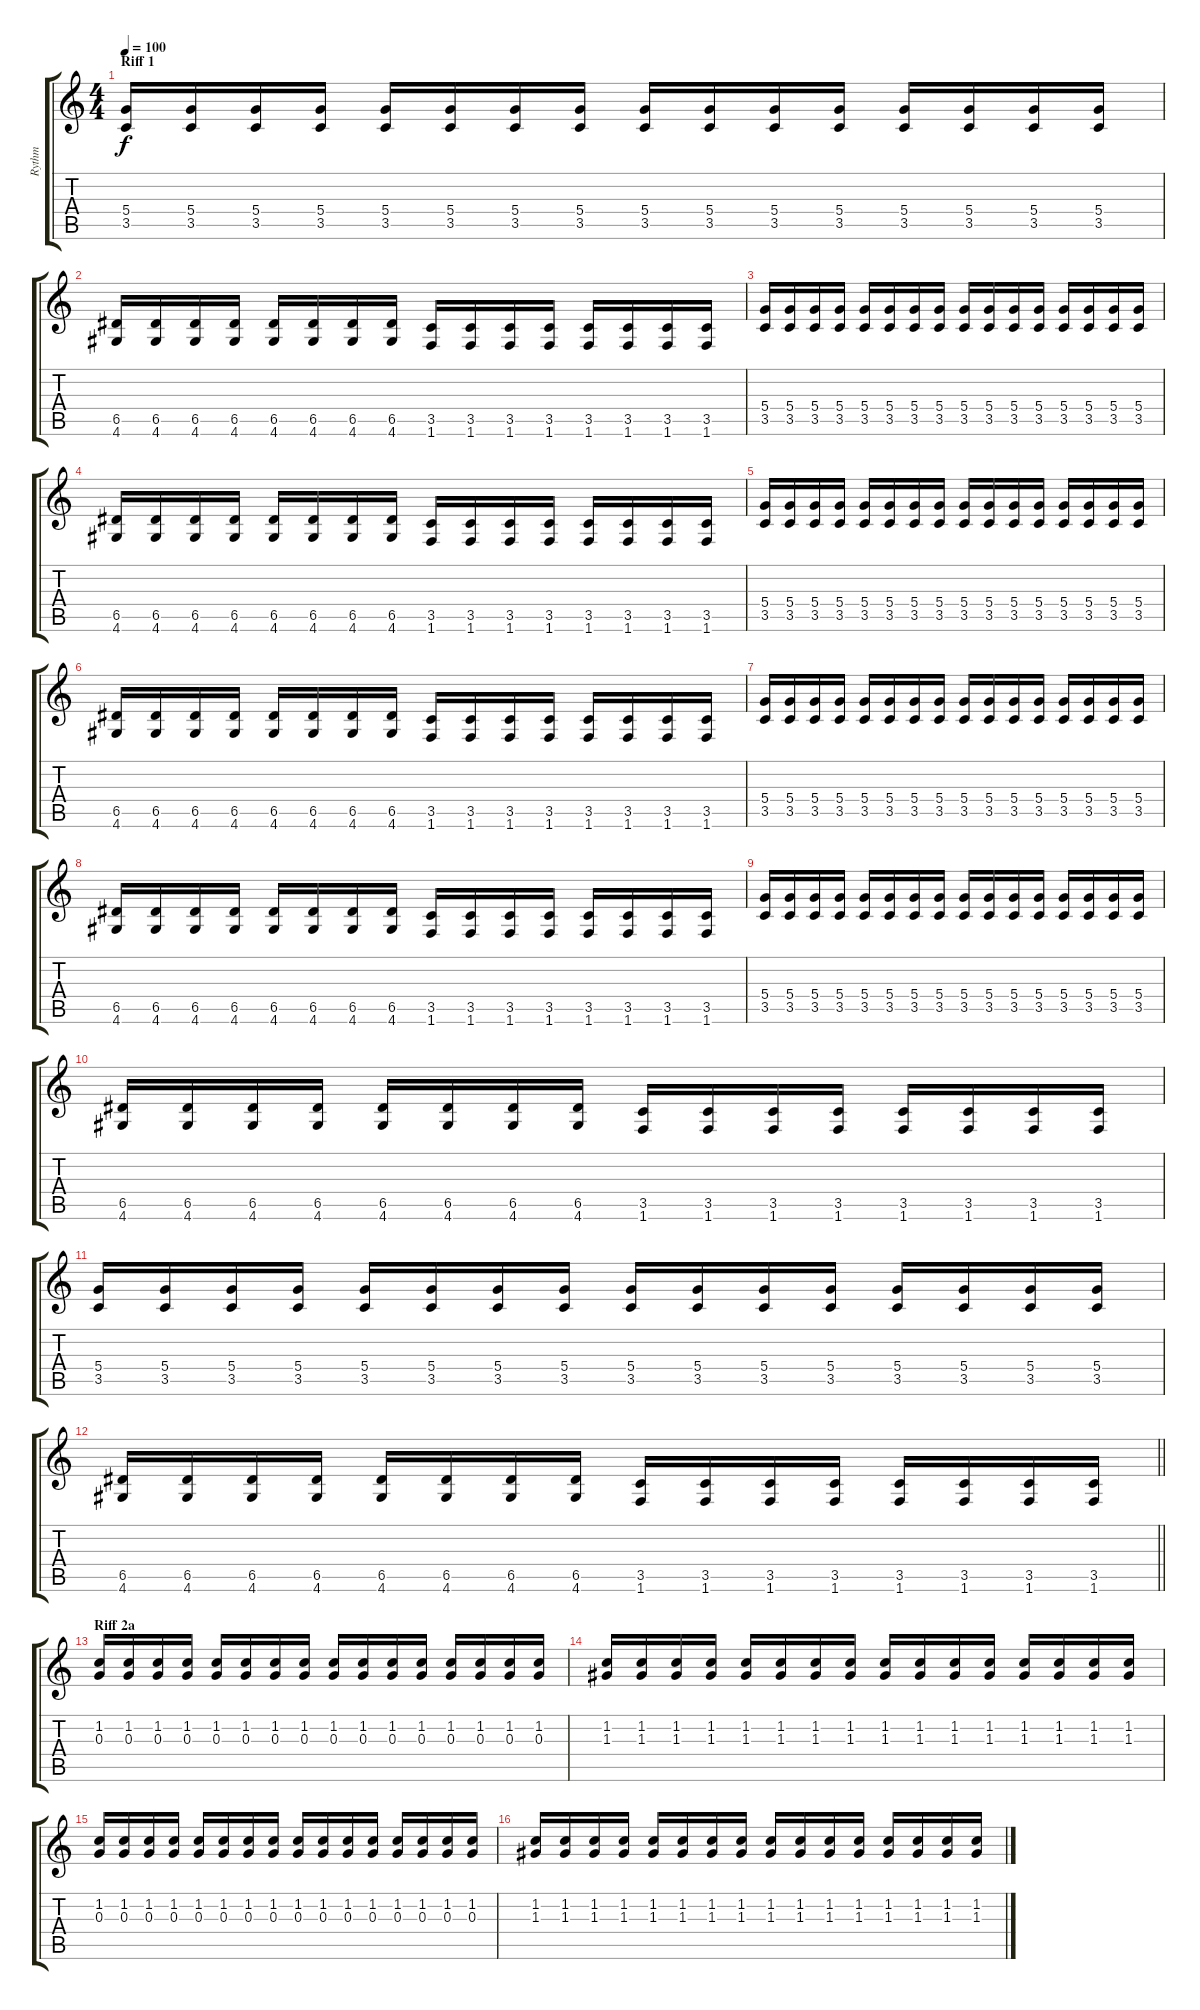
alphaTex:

\track ("Rythm" "Rythm") {instrument overdrivenguitar}
\staff {score tabs}
\tuning (E4 B3 G3 D3 A2 E2) {hide}
\ts (4 4)
\section ("" "Riff 1")
\tempo 100
\clef g2
\ks c
(5.4 3.5).16{dy f instrument overdrivenguitar} (5.4 3.5).16 (5.4 3.5).16 (5.4 3.5).16 (5.4 3.5).16 (5.4 3.5).16 (5.4 3.5).16 (5.4 3.5).16 (5.4 3.5).16 (5.4 3.5).16 (5.4 3.5).16 (5.4 3.5).16 (5.4 3.5).16 (5.4 3.5).16 (5.4 3.5).16 (5.4 3.5).16 |
(6.5 4.6).16 (6.5 4.6).16 (6.5 4.6).16 (6.5 4.6).16 (6.5 4.6).16 (6.5 4.6).16 (6.5 4.6).16 (6.5 4.6).16 (3.5 1.6).16 (3.5 1.6).16 (3.5 1.6).16 (3.5 1.6).16 (3.5 1.6).16 (3.5 1.6).16 (3.5 1.6).16 (3.5 1.6).16 |
(5.4 3.5).16 (5.4 3.5).16 (5.4 3.5).16 (5.4 3.5).16 (5.4 3.5).16 (5.4 3.5).16 (5.4 3.5).16 (5.4 3.5).16 (5.4 3.5).16 (5.4 3.5).16 (5.4 3.5).16 (5.4 3.5).16 (5.4 3.5).16 (5.4 3.5).16 (5.4 3.5).16 (5.4 3.5).16 |
(6.5 4.6).16 (6.5 4.6).16 (6.5 4.6).16 (6.5 4.6).16 (6.5 4.6).16 (6.5 4.6).16 (6.5 4.6).16 (6.5 4.6).16 (3.5 1.6).16 (3.5 1.6).16 (3.5 1.6).16 (3.5 1.6).16 (3.5 1.6).16 (3.5 1.6).16 (3.5 1.6).16 (3.5 1.6).16 |
(5.4 3.5).16 (5.4 3.5).16 (5.4 3.5).16 (5.4 3.5).16 (5.4 3.5).16 (5.4 3.5).16 (5.4 3.5).16 (5.4 3.5).16 (5.4 3.5).16 (5.4 3.5).16 (5.4 3.5).16 (5.4 3.5).16 (5.4 3.5).16 (5.4 3.5).16 (5.4 3.5).16 (5.4 3.5).16 |
(6.5 4.6).16 (6.5 4.6).16 (6.5 4.6).16 (6.5 4.6).16 (6.5 4.6).16 (6.5 4.6).16 (6.5 4.6).16 (6.5 4.6).16 (3.5 1.6).16 (3.5 1.6).16 (3.5 1.6).16 (3.5 1.6).16 (3.5 1.6).16 (3.5 1.6).16 (3.5 1.6).16 (3.5 1.6).16 |
(5.4 3.5).16 (5.4 3.5).16 (5.4 3.5).16 (5.4 3.5).16 (5.4 3.5).16 (5.4 3.5).16 (5.4 3.5).16 (5.4 3.5).16 (5.4 3.5).16 (5.4 3.5).16 (5.4 3.5).16 (5.4 3.5).16 (5.4 3.5).16 (5.4 3.5).16 (5.4 3.5).16 (5.4 3.5).16 |
(6.5 4.6).16 (6.5 4.6).16 (6.5 4.6).16 (6.5 4.6).16 (6.5 4.6).16 (6.5 4.6).16 (6.5 4.6).16 (6.5 4.6).16 (3.5 1.6).16 (3.5 1.6).16 (3.5 1.6).16 (3.5 1.6).16 (3.5 1.6).16 (3.5 1.6).16 (3.5 1.6).16 (3.5 1.6).16 |
(5.4 3.5).16 (5.4 3.5).16 (5.4 3.5).16 (5.4 3.5).16 (5.4 3.5).16 (5.4 3.5).16 (5.4 3.5).16 (5.4 3.5).16 (5.4 3.5).16 (5.4 3.5).16 (5.4 3.5).16 (5.4 3.5).16 (5.4 3.5).16 (5.4 3.5).16 (5.4 3.5).16 (5.4 3.5).16 |
(6.5 4.6).16 (6.5 4.6).16 (6.5 4.6).16 (6.5 4.6).16 (6.5 4.6).16 (6.5 4.6).16 (6.5 4.6).16 (6.5 4.6).16 (3.5 1.6).16 (3.5 1.6).16 (3.5 1.6).16 (3.5 1.6).16 (3.5 1.6).16 (3.5 1.6).16 (3.5 1.6).16 (3.5 1.6).16 |
(5.4 3.5).16 (5.4 3.5).16 (5.4 3.5).16 (5.4 3.5).16 (5.4 3.5).16 (5.4 3.5).16 (5.4 3.5).16 (5.4 3.5).16 (5.4 3.5).16 (5.4 3.5).16 (5.4 3.5).16 (5.4 3.5).16 (5.4 3.5).16 (5.4 3.5).16 (5.4 3.5).16 (5.4 3.5).16 |
\barLineRight lightlight
(6.5 4.6).16 (6.5 4.6).16 (6.5 4.6).16 (6.5 4.6).16 (6.5 4.6).16 (6.5 4.6).16 (6.5 4.6).16 (6.5 4.6).16 (3.5 1.6).16 (3.5 1.6).16 (3.5 1.6).16 (3.5 1.6).16 (3.5 1.6).16 (3.5 1.6).16 (3.5 1.6).16 (3.5 1.6).16 |
\section ("" "Riff 2a")
(1.2 0.3).16 (1.2 0.3).16 (1.2 0.3).16 (1.2 0.3).16 (1.2 0.3).16 (1.2 0.3).16 (1.2 0.3).16 (1.2 0.3).16 (1.2 0.3).16 (1.2 0.3).16 (1.2 0.3).16 (1.2 0.3).16 (1.2 0.3).16 (1.2 0.3).16 (1.2 0.3).16 (1.2 0.3).16 |
(1.2 1.3).16 (1.2 1.3).16 (1.2 1.3).16 (1.2 1.3).16 (1.2 1.3).16 (1.2 1.3).16 (1.2 1.3).16 (1.2 1.3).16 (1.2 1.3).16 (1.2 1.3).16 (1.2 1.3).16 (1.2 1.3).16 (1.2 1.3).16 (1.2 1.3).16 (1.2 1.3).16 (1.2 1.3).16 |
(1.2 0.3).16 (1.2 0.3).16 (1.2 0.3).16 (1.2 0.3).16 (1.2 0.3).16 (1.2 0.3).16 (1.2 0.3).16 (1.2 0.3).16 (1.2 0.3).16 (1.2 0.3).16 (1.2 0.3).16 (1.2 0.3).16 (1.2 0.3).16 (1.2 0.3).16 (1.2 0.3).16 (1.2 0.3).16 |
(1.2 1.3).16 (1.2 1.3).16 (1.2 1.3).16 (1.2 1.3).16 (1.2 1.3).16 (1.2 1.3).16 (1.2 1.3).16 (1.2 1.3).16 (1.2 1.3).16 (1.2 1.3).16 (1.2 1.3).16 (1.2 1.3).16 (1.2 1.3).16 (1.2 1.3).16 (1.2 1.3).16 (1.2 1.3).16
